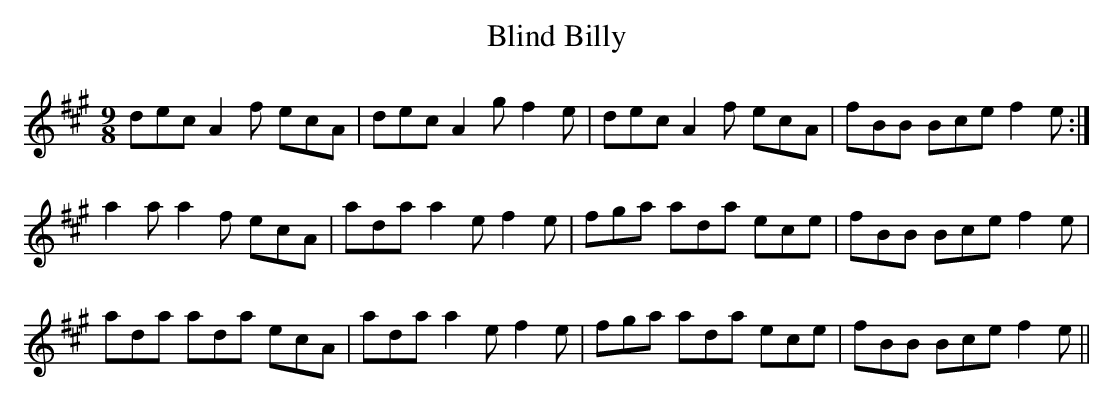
X:1
T: Blind Billy
M: 9/8
L: 1/8
K: A
dec A2f ecA | dec A2g f2e | dec A2f ecA | fBB Bce f2e :|
a2a a2f ecA | ada a2e f2e | fga ada ece | fBB Bce f2e |
ada ada ecA | ada a2e f2e | fga ada ece | fBB Bce f2e ||
